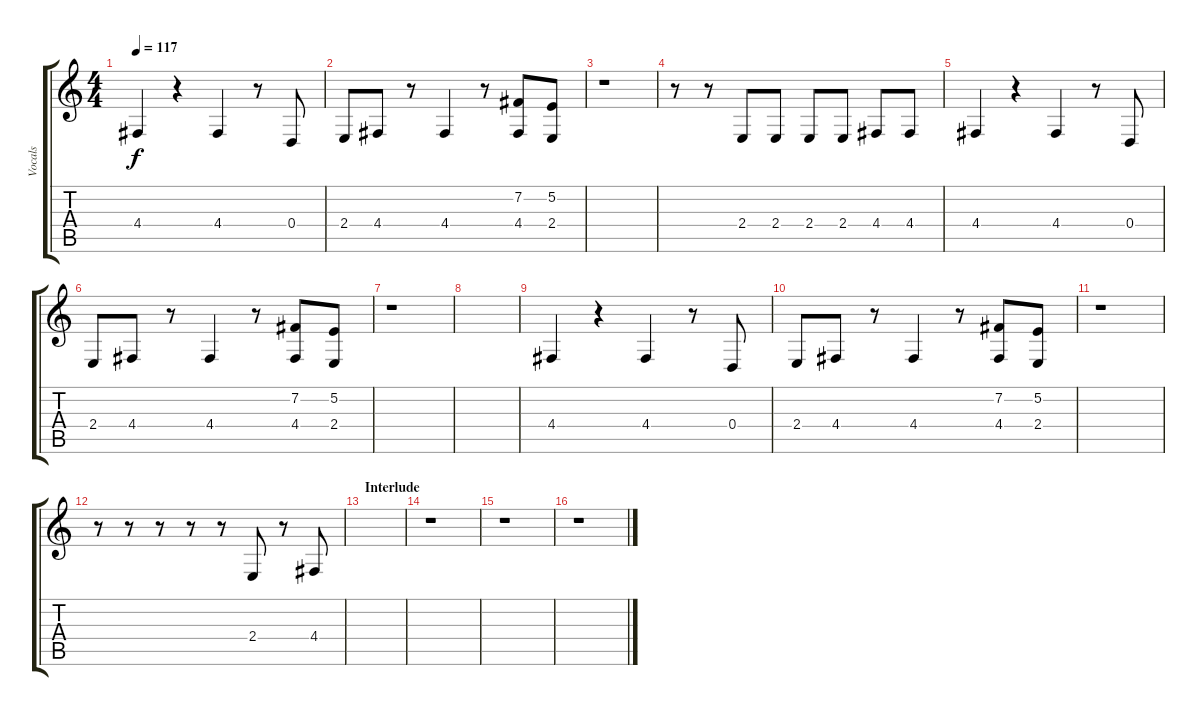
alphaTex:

\track ("Vocals" "Vocals") {instrument tenorsax}
\staff {score tabs}
\tuning (E4 B3 G3 D3 A2 E2) {hide}
\ts (4 4)
\tempo 117
\clef g2
\ks c
4.4.4{dy f} r.4 4.4.4 r.8 0.4.8 |
2.4.8 4.4.8 r.8 4.4.4 r.8 (7.2 4.4).8 (5.2 2.4).8 |
r.1 |
r.8 r.8 2.4.8 2.4.8 2.4.8 2.4.8 4.4.8 4.4.8 |
4.4.4 r.4 4.4.4 r.8 0.4.8 |
2.4.8 4.4.8 r.8 4.4.4 r.8 (7.2 4.4).8 (5.2 2.4).8 |
r.1 |
|
4.4.4 r.4 4.4.4 r.8 0.4.8 |
2.4.8 4.4.8 r.8 4.4.4 r.8 (7.2 4.4).8 (5.2 2.4).8 |
r.1 |
r.8 r.8 r.8 r.8 r.8 2.4.8 r.8 4.4.8 |
\section ("" "Interlude")
|
r.1 |
r.1 |
r.1
